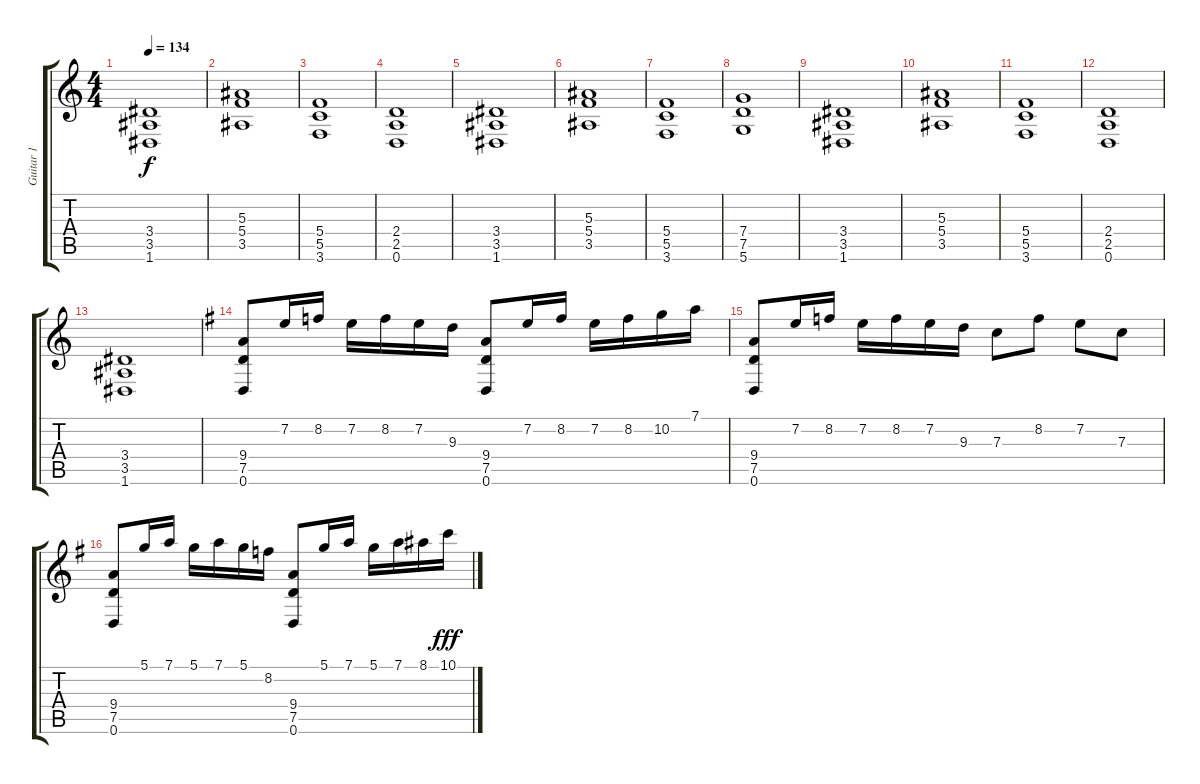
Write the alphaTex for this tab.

\track ("Guitar 1" "Guitar 1") {instrument distortionguitar}
\staff {score tabs}
\tuning (D4 A3 F3 C3 G2 D2) {hide}
\ts (4 4)
\tempo 134
\clef g2
\ks aminor
(3.4 3.5 1.6).1{dy f} |
(5.3 5.4 3.5).1 |
(5.4 5.5 3.6).1 |
(2.4 2.5 0.6).1 |
(3.4 3.5 1.6).1 |
(5.3 5.4 3.5).1 |
(5.4 5.5 3.6).1 |
(7.4 7.5 5.6).1 |
(3.4 3.5 1.6).1 |
(5.3 5.4 3.5).1 |
(5.4 5.5 3.6).1 |
(2.4 2.5 0.6).1 |
(3.4 3.5 1.6).1 |
\ks eminor
(9.4 7.5 0.6).8 7.2.16 8.2.16 7.2.16 8.2.16 7.2.16 9.3.16 (9.4 7.5 0.6).8 7.2.16 8.2.16 7.2.16 8.2.16 10.2.16 7.1.16 |
(9.4 7.5 0.6).8 7.2.16 8.2.16 7.2.16 8.2.16 7.2.16 9.3.16 7.3.8 8.2.8 7.2.8 7.3.8 |
(9.4 7.5 0.6).8 5.1.16 7.1.16 5.1.16 7.1.16 5.1.16 8.2.16 (9.4 7.5 0.6).8 5.1.16 7.1.16 5.1.16 7.1.16 8.1.16 10.1.16{dy fff}
